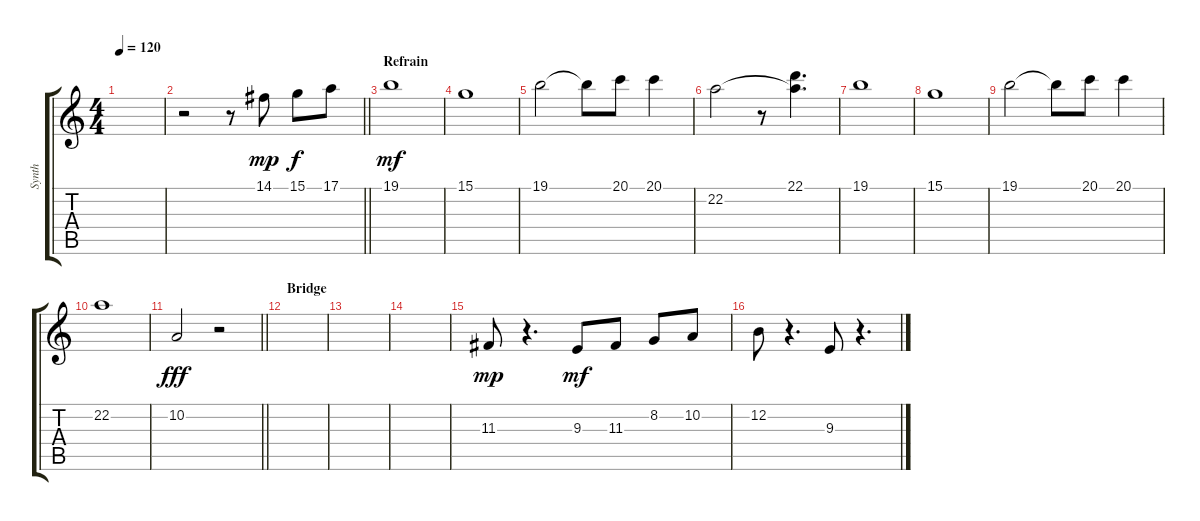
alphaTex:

\track ("Synth" "Synth") {instrument tremolostrings}
\staff {score tabs}
\tuning (E4 B3 G3 D3 A2 E2) {hide}
\ts (4 4)
\tempo 120
\clef g2
\ks c
|
\barLineRight lightlight
r.2{volume 7} r.8 14.1.8{dy mp} 15.1.8{dy f} 17.1.8 |
\section ("" "Refrain")
19.1.1{dy mf} |
15.1.1 |
19.1.2 19.1{t}.8 20.1.8 20.1.4 |
22.2.2 r.8 (22.1 22.2{t}).4{d} |
19.1.1 |
15.1.1 |
19.1.2 19.1{t}.8 20.1.8 20.1.4 |
22.2.1 |
\barLineRight lightlight
10.2.2{dy fff} r.2 |
\section ("" "Bridge")
|
|
|
11.3.8{dy mp} r.4{d} 9.3.8{dy mf} 11.3.8 8.2.8 10.2.8 |
12.2.8 r.4{d} 9.3.8 r.4{d}
